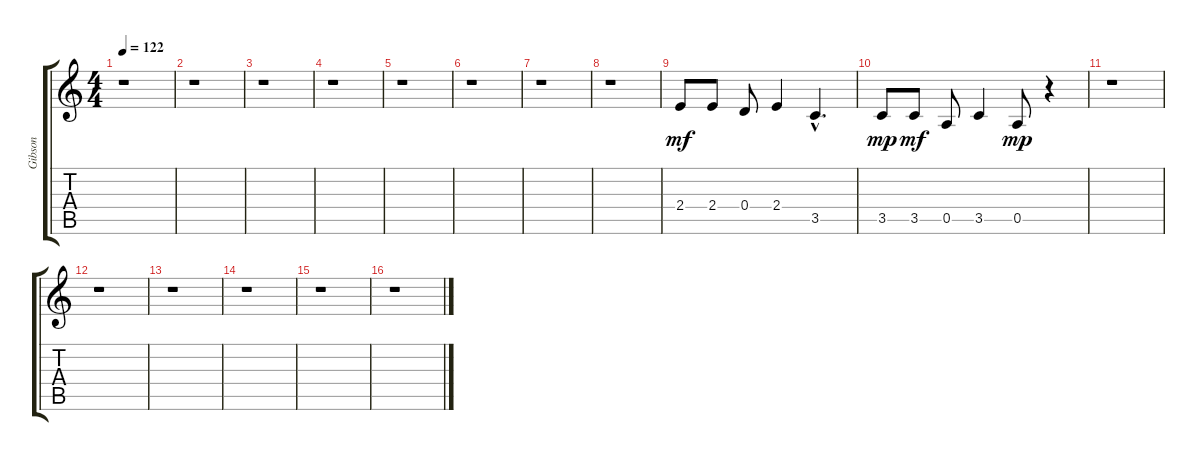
\track ("Gibson" "Gibson") {instrument electricguitarclean}
\staff {score tabs}
\tuning (E4 B3 G3 D3 A2 E2) {hide}
\ts (4 4)
\tempo 122
\clef g2
\ks c
r.1{dy mf} |
r.1 |
r.1 |
r.1 |
r.1 |
r.1 |
r.1 |
r.1 |
2.4.8 2.4.8 0.4.8 2.4.4 3.5{hac}.4{d} |
3.5.8{dy mp} 3.5.8{dy mf} 0.5.8 3.5.4 0.5.8{dy mp} r.4 |
r.1 |
r.1 |
r.1 |
r.1 |
r.1 |
r.1
